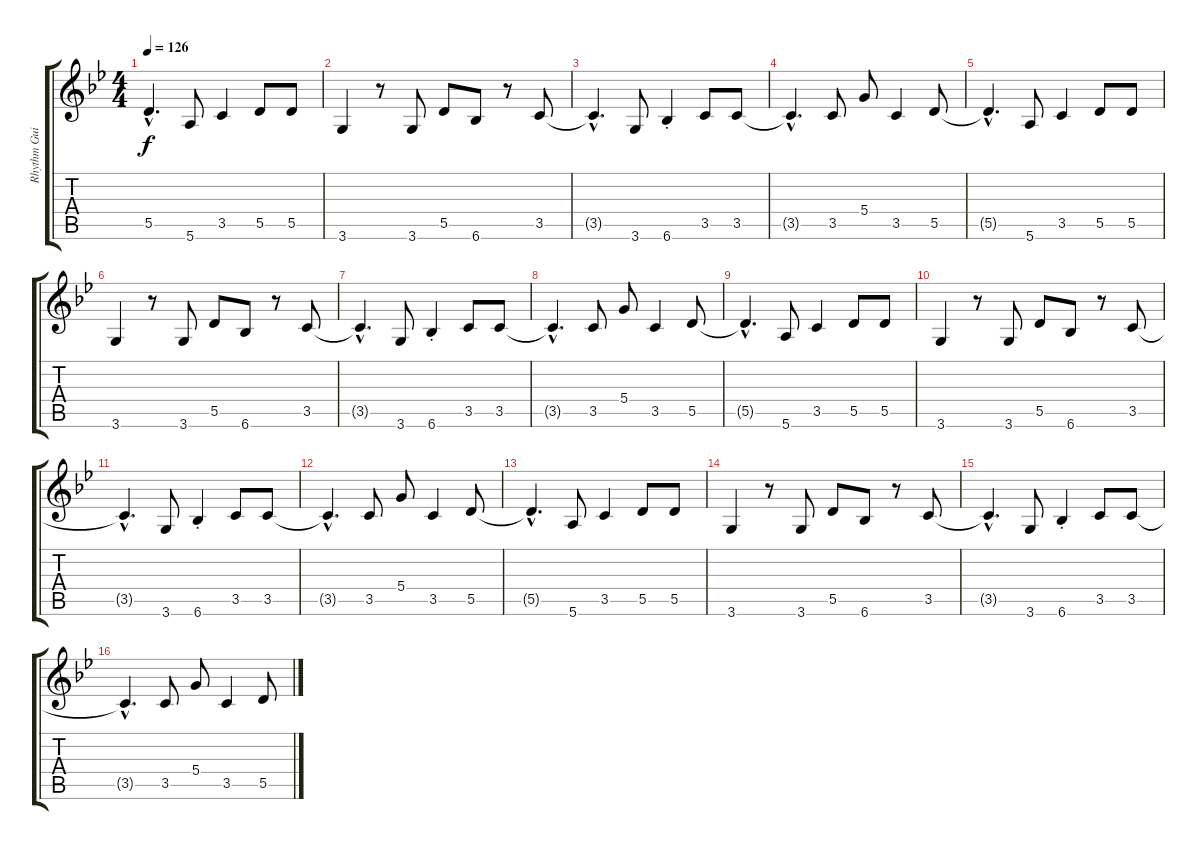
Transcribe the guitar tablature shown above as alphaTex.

\track ("Rhythm Guitar" "Rhythm Gui") {instrument electricguitarmuted}
\staff {score tabs}
\tuning (E4 B3 G3 D3 A2 E2) {hide}
\ts (4 4)
\tempo 126
\clef g2
\ks bb
5.5{hac t}.4{d dy f} 5.6.8 3.5.4 5.5.8 5.5.8 |
3.6.4 r.8 3.6.8 5.5.8 6.6.8 r.8 3.5.8 |
3.5{hac t}.4{d} 3.6.8 6.6{st}.4 3.5.8 3.5.8 |
3.5{hac t}.4{d} 3.5.8 5.4.8 3.5.4 5.5.8 |
5.5{hac t}.4{d} 5.6.8 3.5.4 5.5.8 5.5.8 |
3.6.4 r.8 3.6.8 5.5.8 6.6.8 r.8 3.5.8 |
3.5{hac t}.4{d} 3.6.8 6.6{st}.4 3.5.8 3.5.8 |
3.5{hac t}.4{d} 3.5.8 5.4.8 3.5.4 5.5.8 |
5.5{hac t}.4{d} 5.6.8 3.5.4 5.5.8 5.5.8 |
3.6.4 r.8 3.6.8 5.5.8 6.6.8 r.8 3.5.8 |
3.5{hac t}.4{d} 3.6.8 6.6{st}.4 3.5.8 3.5.8 |
3.5{hac t}.4{d} 3.5.8 5.4.8 3.5.4 5.5.8 |
5.5{hac t}.4{d} 5.6.8 3.5.4 5.5.8 5.5.8 |
3.6.4 r.8 3.6.8 5.5.8 6.6.8 r.8 3.5.8 |
3.5{hac t}.4{d} 3.6.8 6.6{st}.4 3.5.8 3.5.8 |
3.5{hac t}.4{d} 3.5.8 5.4.8 3.5.4 5.5.8
